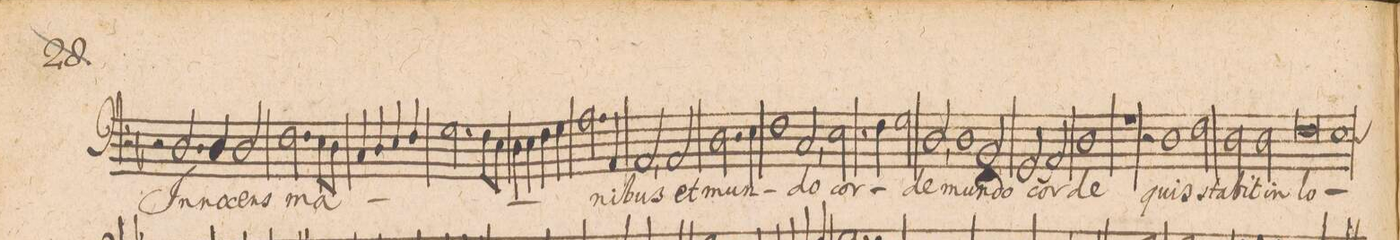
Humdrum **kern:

**kern	**text
*I"[Baſso]	*
*clefF4	*
*k[b-]	*
*met(C|)	*
*M2/1	*
=93-	=93-
2r	.
2.D/	In-
4D/	-no-
2D/	-cens
=94-	=94-
2.F\	ma-
8E\L	.
8D\J	.
4C/	.
4D/	.
4E/	.
4F/	.
=95-	=95-
2.G\	.
8F\L	.
8E\J	.
4D\	.
4E\	.
4F\	.
4G\	.
=96-	=96-
2.A\	.
4AA/	-ni-
2AA,/	-bus
2AA/	et
=97-	=97-
2.D\	mun-
4E\	.
1F\	.
=98-	=98-
2C,/	-do
2.E\	cor-
4F\	.
2G\	.
=99-	=99-
2D,/	-de
1D\	mun-
2BB-/	-do
=100-	=100-
(2GG/	cor-
2AA/)	.
1D\	-de
=101-	=101-
1r	.
2r	.
1D\	quis
=102-	=102-
2F\	sta-
2D\	-bit
2D\	in
=103-	=103-
0F\	lo-
=104-	=104-
*custos:D	*
1E\	.
*-	*-
